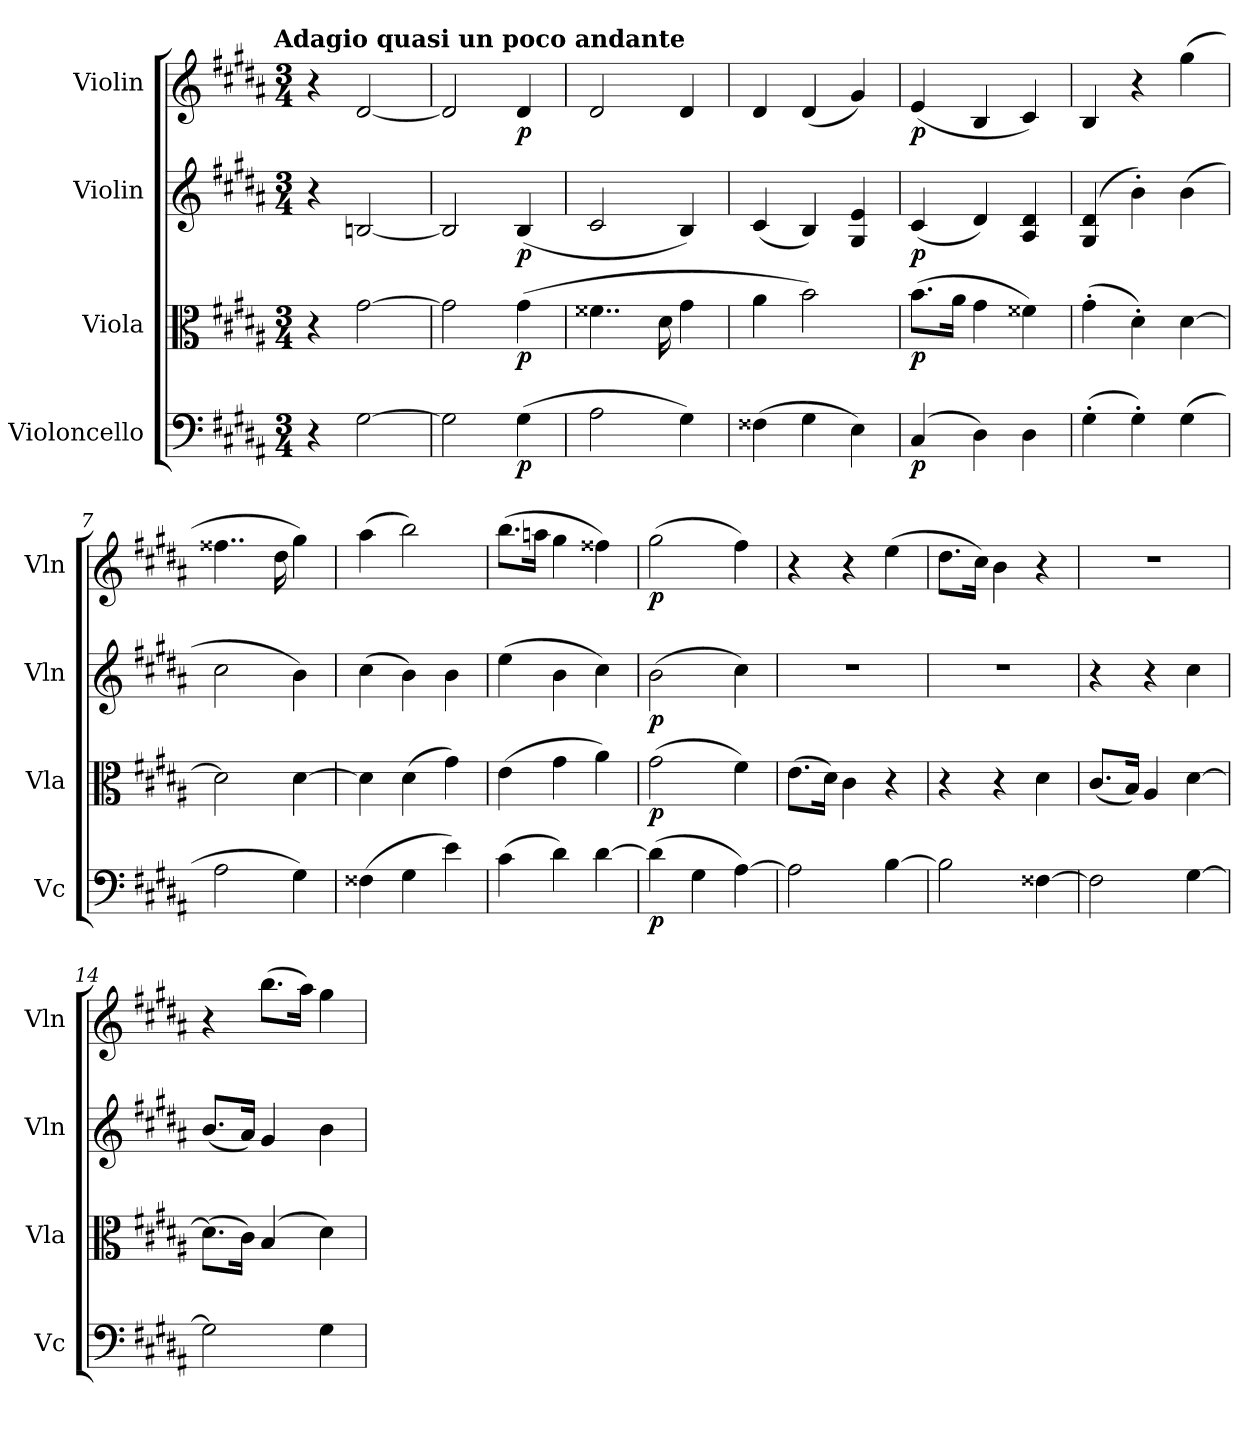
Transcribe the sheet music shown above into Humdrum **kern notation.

**kern	**dynam	**kern	**dynam	**kern	**dynam	**kern	**dynam
*part4	*part4	*part3	*part3	*part2	*part2	*part1	*part1
*staff4	*staff4	*staff3	*staff3	*staff2	*staff2	*staff1	*staff1
*I"Violoncello	*	*I"Viola	*	*I"Violin	*	*I"Violin	*
*I'Vc	*	*I'Vla	*	*I'Vln	*	*I'Vln	*
*clefF4	*	*clefC3	*	*clefG2	*	*clefG2	*
*k[f#c#g#d#a#]	*	*k[f#c#g#d#a#]	*	*k[f#c#g#d#a#]	*	*k[f#c#g#d#a#]	*
!!LO:TX:omd:t=Adagio quasi un poco andante
*M3/4	*	*M3/4	*	*M3/4	*	*M3/4	*
*MM52	*	*MM52	*	*MM52	*	*MM52	*
=	=	=	=	=	=	=	=
4r	.	4r	.	4r	.	4r	.
[2G#\	.	[2g#\	.	[2Bn/	.	[2d#/	.
=2	=2	=2	=2	=2	=2	=2	=2
2G#\]	.	2g#\]	.	2B/]	.	2d#/]	.
(4G#\	p	(4g#\	p	(4B/	p	4d#/	p
=3	=3	=3	=3	=3	=3	=3	=3
2A#\	.	4..f##X\	.	2c#/	.	2d#/	.
.	.	16d#\	.	.	.	.	.
4G#\)	.	4g#\	.	4B/)	.	4d#/	.
=4	=4	=4	=4	=4	=4	=4	=4
(4F##X\	.	4a#\	.	(4c#/	.	4d#/	.
4G#\	.	2b\)	.	4B/)	.	(4d#/	.
4E\)	.	.	.	4G#/ 4e/	.	4g#/)	.
=5	=5	=5	=5	=5	=5	=5	=5
(4C#/	p	(8.b\L	p	(4c#/	p	(4e/	p
.	.	16a#\Jk	.	.	.	.	.
4D#\)	.	4g#\	.	4d#/)	.	4B/	.
4D#\	.	4f##X\)	.	4A#/ 4d#/	.	4c#/)	.
=6	=6	=6	=6	=6	=6	=6	=6
(4G#'\	.	(4g#'\	.	(4G#/ 4d#/	.	4B/	.
4G#'\)	.	4d#'\)	.	4b'\)	.	4r	.
(4G#\	.	[4d#\	.	(4b\	.	(4gg#\	.
=7	=7	=7	=7	=7	=7	=7	=7
2A#\	.	2d#\]	.	2cc#\	.	4..ff##X\	.
.	.	.	.	.	.	16dd#\	.
4G#\)	.	[4d#\	.	4b\)	.	4gg#\)	.
=8	=8	=8	=8	=8	=8	=8	=8
(4F##X\	.	4d#\]	.	(4cc#\	.	(4aa#\	.
4G#\	.	(4d#\	.	4b\)	.	2bb\)	.
4e\)	.	4g#\)	.	4b\	.	.	.
=9	=9	=9	=9	=9	=9	=9	=9
(4c#\	.	(4e\	.	(4ee\	.	(8.bb\L	.
.	.	.	.	.	.	16aan\Jk	.
4d#\)	.	4g#\	.	4b\	.	4gg#\	.
[4d#\	.	4a#\)	.	4cc#\)	.	4ff##X\)	.
=10	=10	=10	=10	=10	=10	=10	=10
(4d#\]	p	(2g#\	p	(2b\	p	(2gg#\	p
4G#\	.	.	.	.	.	.	.
[4A#\)	.	4f#\)	.	4cc#\)	.	4ff#\)	.
=11	=11	=11	=11	=11	=11	=11	=11
2A#\]	.	(8.e\L	.	2.r	.	4r	.
.	.	16d#\Jk)	.	.	.	.	.
.	.	4c#\	.	.	.	4r	.
[4B\	.	4r	.	.	.	(4ee\	.
=12	=12	=12	=12	=12	=12	=12	=12
2B\]	.	4r	.	2.r	.	8.dd#\L	.
.	.	.	.	.	.	16cc#\Jk)	.
.	.	4r	.	.	.	4b\	.
[4F##X\	.	4d#\	.	.	.	4r	.
=13	=13	=13	=13	=13	=13	=13	=13
2F##\]	.	(8.c#/L	.	4r	.	2.r	.
.	.	16B/Jk)	.	.	.	.	.
.	.	4A#/	.	4r	.	.	.
[4G#\	.	[4d#\	.	4cc#\	.	.	.
=14	=14	=14	=14	=14	=14	=14	=14
2G#\]	.	(8.d#\L]	.	(8.b/L	.	4r	.
.	.	16c#\Jk)	.	16a#/Jk)	.	.	.
.	.	(4B/	.	4g#/	.	(8.bb\L	.
.	.	.	.	.	.	16aa#\Jk)	.
4G#\	.	4d#\)	.	4b\	.	4gg#\	.
=	=	=	=	=	=	=	=
*-	*-	*-	*-	*-	*-	*-	*-
